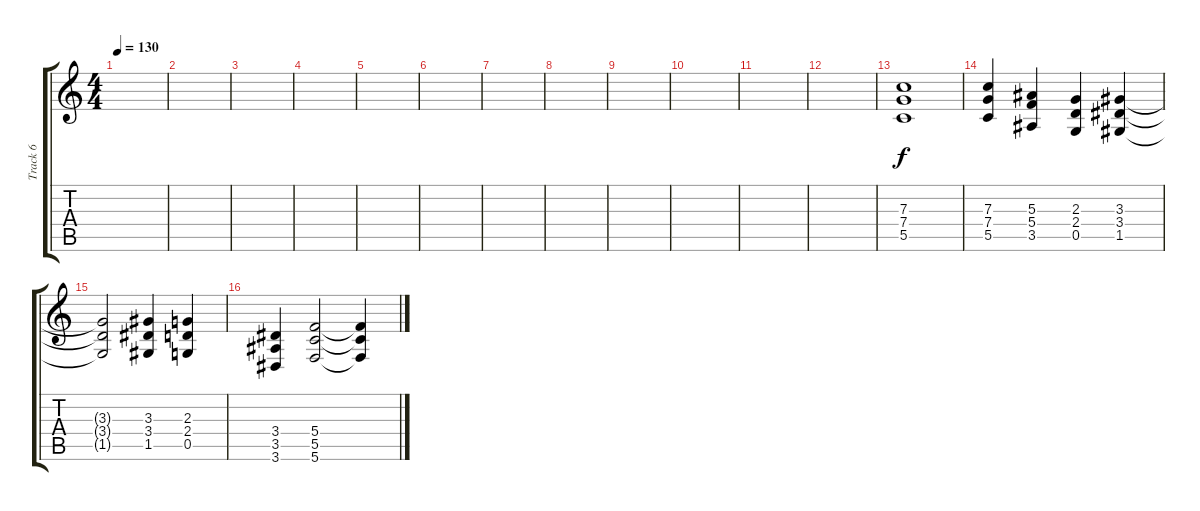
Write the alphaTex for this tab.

\track ("Track 6" "Track 6") {instrument distortionguitar}
\staff {score tabs}
\tuning (D4 A3 F3 C3 G2 C2) {hide}
\ts (4 4)
\tempo 130
\clef g2
\ks c
|
|
|
|
|
|
|
|
|
|
|
|
(7.3 7.4 5.5).1 |
(7.3 7.4 5.5).4 (5.3 5.4 3.5).4 (2.3 2.4 0.5).4 (3.3 3.4 1.5).4 |
(3.3{t} 3.4{t} 1.5{t}).2 (3.3 3.4 1.5).4 (2.3 2.4 0.5).4 |
(3.4 3.5 3.6).4 (5.4 5.5 5.6).2 (5.4{t} 5.5{t} 5.6{t}).4
